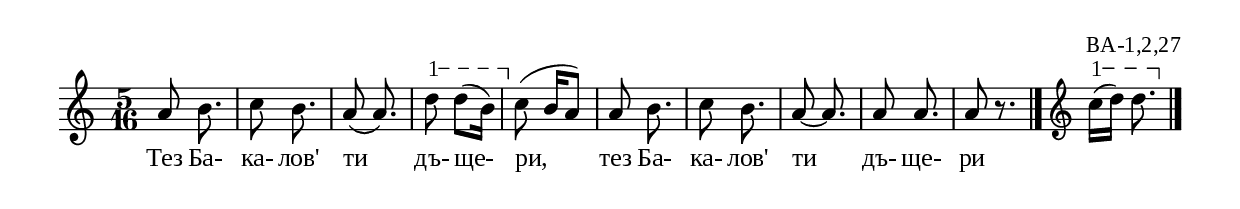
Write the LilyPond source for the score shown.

%{
BA_1_2_27
%}

\include "td-preamble.ly"

\score {
\relative c'' {
%% \tempo 4 = 152
  \time 5/16
a8\noBeam b8. | c8\noBeam b8. | a8\noBeam( a8.) | 
\varA
d8\startTextSpan\noBeam d8([ b16\stopTextSpan)] | 
c8( b16 [ a8 ] ) | a8\noBeam b8. | c8\noBeam b8. | a8\noBeam~ a8. | a8\noBeam a8. | a8 r8.  
 \bar "|." 
 \set Score.measureLength = #(ly:make-moment 1 16)  
 s16 \bar ""  
 \set Score.measureLength = #(ly:make-moment 5 16)  
 \clef treble 
 \varA
c16\startTextSpan[( d]) d8.\stopTextSpan\noBeam 
\bar "|." 
}
\addlyrics { Тез Ба- ка- лов' ти дъ- ще- ри, тез Ба- ка- лов' ти дъ- ще- ри }
%
\layout {
  indent = #0
  line-width = 190\mm
  ragged-right=##f
}
%
\midi { 
	\context {
		\Score
		tempoWholesPerMinute = #(ly:make-moment 152 4)
		}
	}
}
%
\header{
  opus = "ВА-1,2,27"
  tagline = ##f
}


